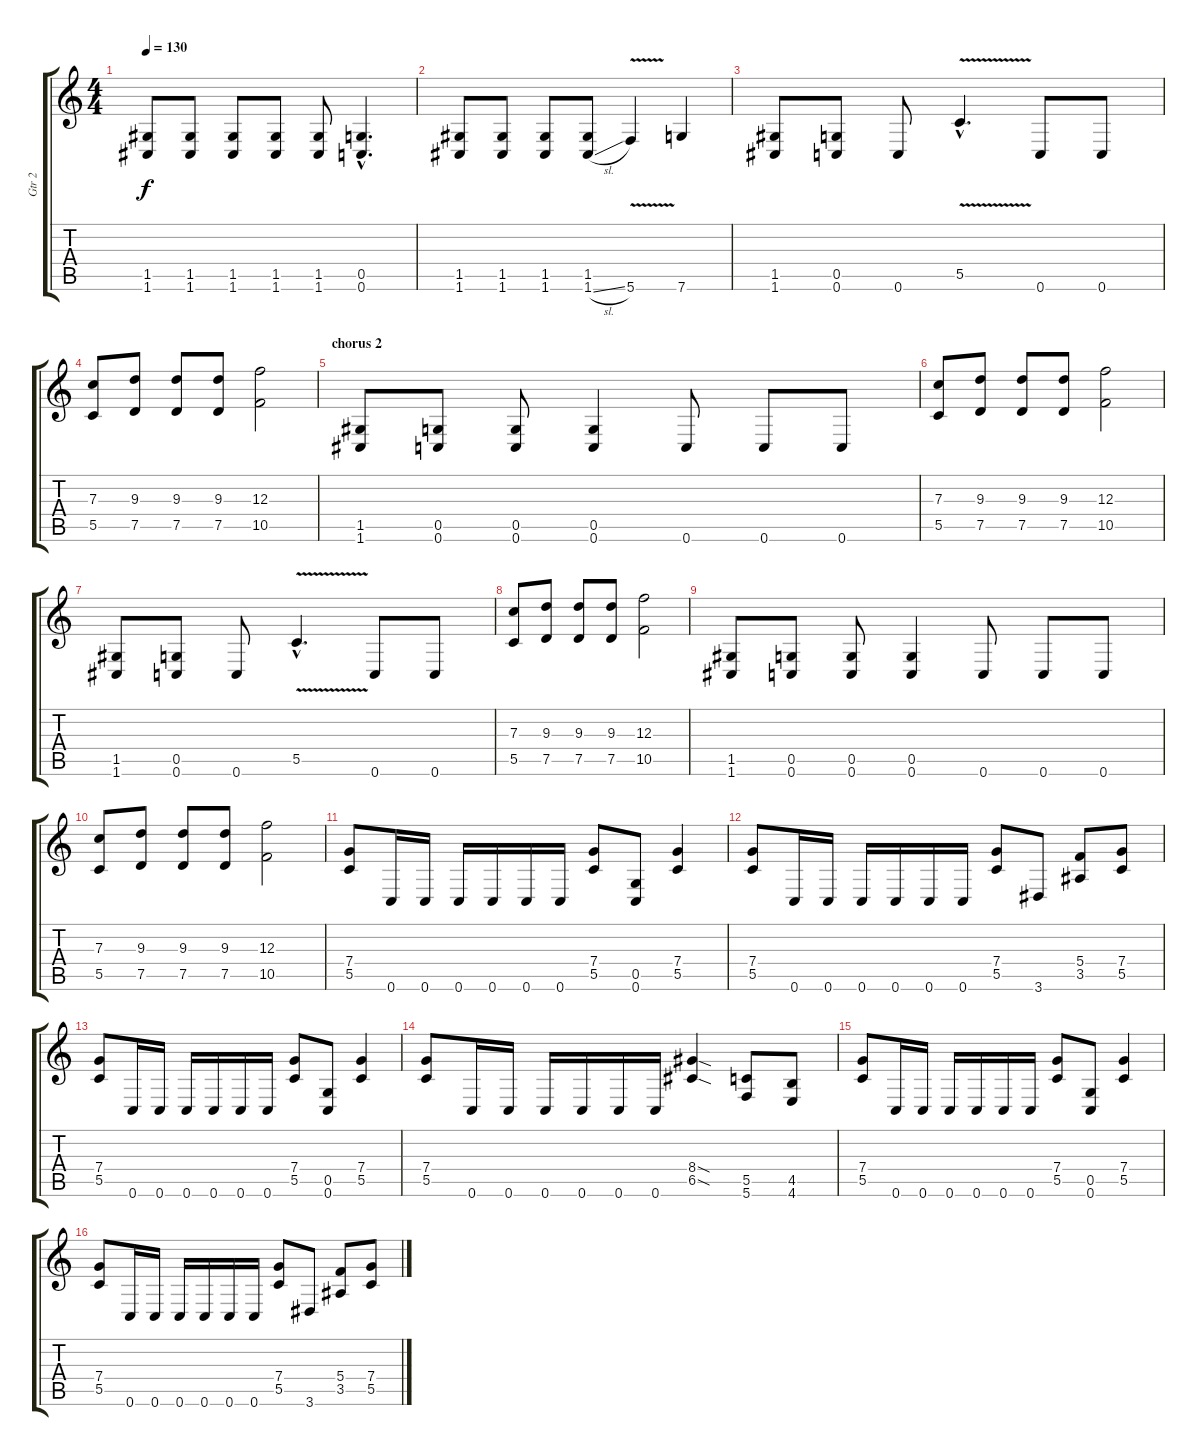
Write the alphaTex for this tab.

\track ("Gtr 2" "Gtr 2") {instrument overdrivenguitar}
\staff {score tabs}
\tuning (D4 A3 F3 C3 G2 C2) {hide}
\ts (4 4)
\tempo 130
\clef g2
\ks c
(1.5 1.6).8{dy f} (1.5 1.6).8 (1.5 1.6).8 (1.5 1.6).8 (1.5 1.6).8 (0.5{hac} 0.6{hac}).4{d} |
(1.5 1.6).8 (1.5 1.6).8 (1.5 1.6).8 (1.5 1.6{sl}).8 5.6{v}.4 7.6.4 |
(1.5 1.6).8 (0.5 0.6).8 0.6.8 5.5{v hac}.4{d} 0.6.8 0.6.8 |
(7.3 5.5).8 (9.3 7.5).8 (9.3 7.5).8 (9.3 7.5).8 (12.3 10.5).2 |
\section ("" "chorus 2")
(1.5 1.6).8 (0.5 0.6).8 (0.5 0.6).8 (0.5 0.6).4 0.6.8 0.6.8 0.6.8 |
(7.3 5.5).8 (9.3 7.5).8 (9.3 7.5).8 (9.3 7.5).8 (12.3 10.5).2 |
(1.5 1.6).8 (0.5 0.6).8 0.6.8 5.5{v hac}.4{d} 0.6.8 0.6.8 |
(7.3 5.5).8 (9.3 7.5).8 (9.3 7.5).8 (9.3 7.5).8 (12.3 10.5).2 |
(1.5 1.6).8 (0.5 0.6).8 (0.5 0.6).8 (0.5 0.6).4 0.6.8 0.6.8 0.6.8 |
(7.3 5.5).8 (9.3 7.5).8 (9.3 7.5).8 (9.3 7.5).8 (12.3 10.5).2 |
(7.4 5.5).8 0.6.16 0.6.16 0.6.16 0.6.16 0.6.16 0.6.16 (7.4 5.5).8 (0.5 0.6).8 (7.4 5.5).4 |
(7.4 5.5).8 0.6.16 0.6.16 0.6.16 0.6.16 0.6.16 0.6.16 (7.4 5.5).8 3.6.8 (5.4 3.5).8 (7.4 5.5).8 |
(7.4 5.5).8 0.6.16 0.6.16 0.6.16 0.6.16 0.6.16 0.6.16 (7.4 5.5).8 (0.5 0.6).8 (7.4 5.5).4 |
(7.4 5.5).8 0.6.16 0.6.16 0.6.16 0.6.16 0.6.16 0.6.16 (8.4{sod} 6.5{sod}).4 (5.5 5.6).8 (4.5 4.6).8 |
(7.4 5.5).8 0.6.16 0.6.16 0.6.16 0.6.16 0.6.16 0.6.16 (7.4 5.5).8 (0.5 0.6).8 (7.4 5.5).4 |
(7.4 5.5).8 0.6.16 0.6.16 0.6.16 0.6.16 0.6.16 0.6.16 (7.4 5.5).8 3.6.8 (5.4 3.5).8 (7.4 5.5).8
